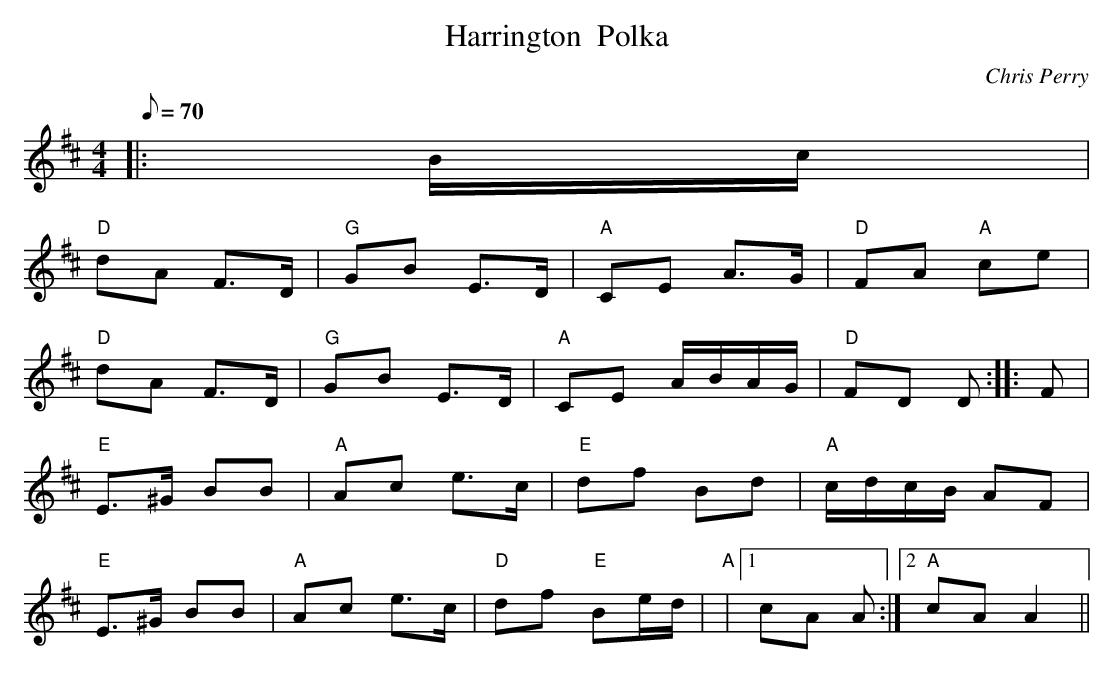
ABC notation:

X:1
T:Harrington  Polka
C:Chris Perry
M:4/4
L:1/8
Q:70
K:D
|:B/c/ |
"D"dA F3/2D/ |"G"GB E3/2D/ |"A"CE A3/2G/ |"D"FA "A"ce |
"D"dA F3/2D/ |"G"GB E3/2D/ |"A"CE A/B/A/G/ |"D"FD D :: F |
"E"E3/2^G/ BB |"A"Ac e3/2c/ |"E"df Bd |"A"c/d/c/B/ AF |
"E"E3/2^G/ BB |"A"Ac e3/2c/ |"D"df "E"Be/d/ |"A"|1 cA A :|2\
"A"cA A2 ||
